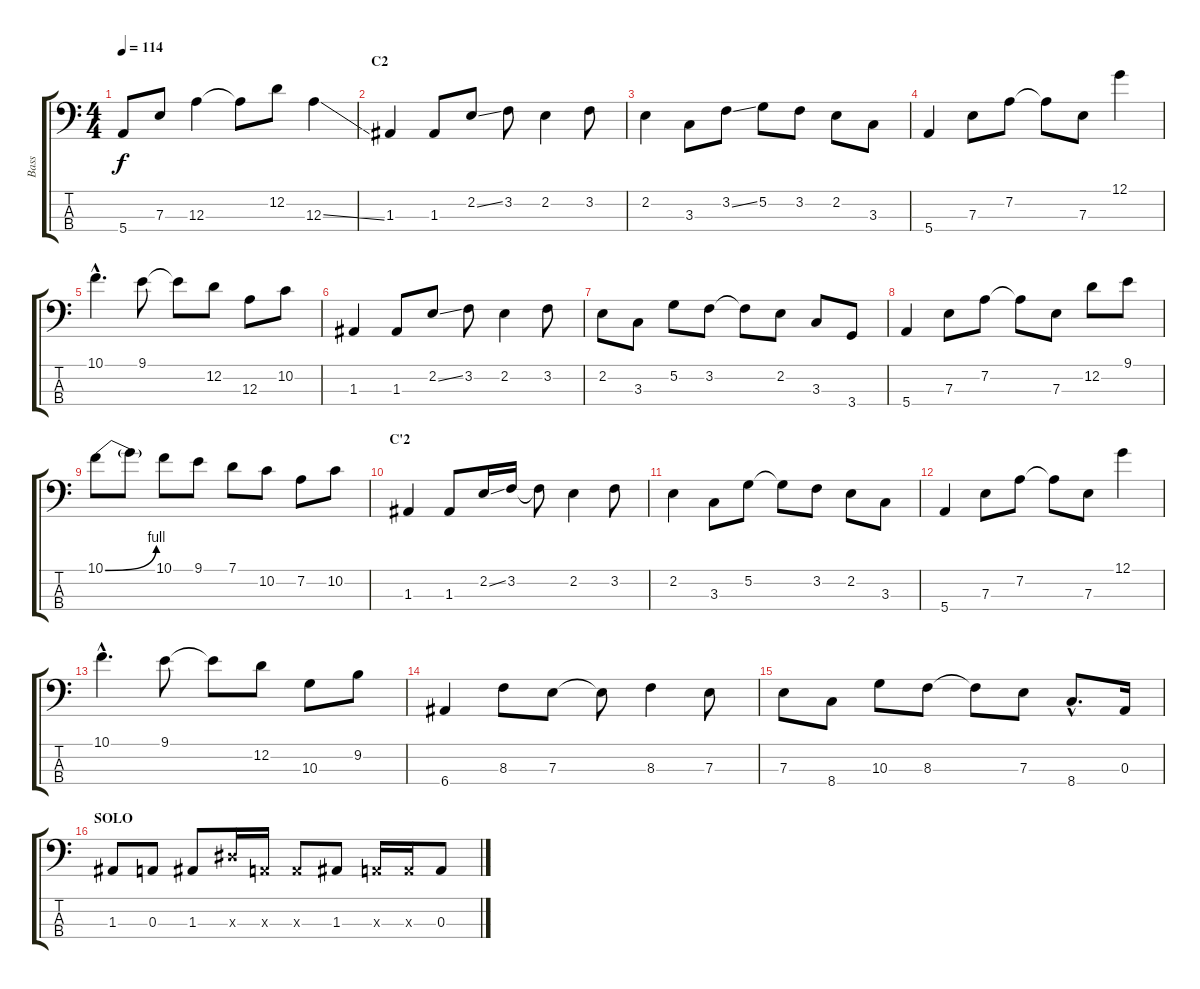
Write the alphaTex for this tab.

\track ("Bass" "Bass") {instrument electricbasspick}
\staff {score tabs}
\tuning (G2 D2 A1 E1) {hide}
\ts (4 4)
\tempo 114
\clef f4
\ks c
5.4{t}.8{dy f} 7.3.8 12.3.4 12.3{t}.8 12.2.8 12.3{ss}.4 |
\section ("" "C2")
1.3.4 1.3.8 2.2{ss}.8 3.2.8 2.2.4 3.2.8 |
2.2.4 3.3.8 3.2{ss}.8 5.2.8 3.2.8 2.2.8 3.3.8 |
5.4.4 7.3.8 7.2.8 7.2{t}.8 7.3.8 12.1.4 |
10.1{hac}.4{d} 9.1.8 9.1{t}.8 12.2.8 12.3.8 10.2.8 |
1.3.4 1.3.8 2.2{ss}.8 3.2.8 2.2.4 3.2.8 |
2.2.8 3.3.8 5.2.8 3.2.8 3.2{t}.8 2.2.8 3.3.8 3.4.8 |
5.4.4 7.3.8 7.2.8 7.2{t}.8 7.3.8 12.2.8 9.1.8 |
10.1{be (bend 0 0 60 4)}.8 10.1{t}.8 10.1.8 9.1.8 7.1.8 10.2.8 7.2.8 10.2.8 |
\section ("" "C'2")
1.3.4 1.3.8 2.2{ss}.16 3.2.16 3.2{t}.8 2.2.4 3.2.8 |
2.2.4 3.3.8 5.2.8 5.2{t}.8 3.2.8 2.2.8 3.3.8 |
5.4.4 7.3.8 7.2.8 7.2{t}.8 7.3.8 12.1.4 |
10.1{hac}.4{d} 9.1.8 9.1{t}.8 12.2.8 10.3.8 9.2.8 |
6.4.4 8.3.8 7.3.8 7.3{t}.8 8.3.4 7.3.8 |
7.3.8 8.4.8 10.3.8 8.3.8 8.3{t}.8 7.3.8 8.4{hac}.8{d} 0.3.16 |
\section ("" "SOLO")
1.3.8 0.3.8 1.3.8 6.3{x}.16 0.3{x}.16 0.3{x}.8 1.3.8 0.3{x}.16 0.3{x}.16 0.3.8
